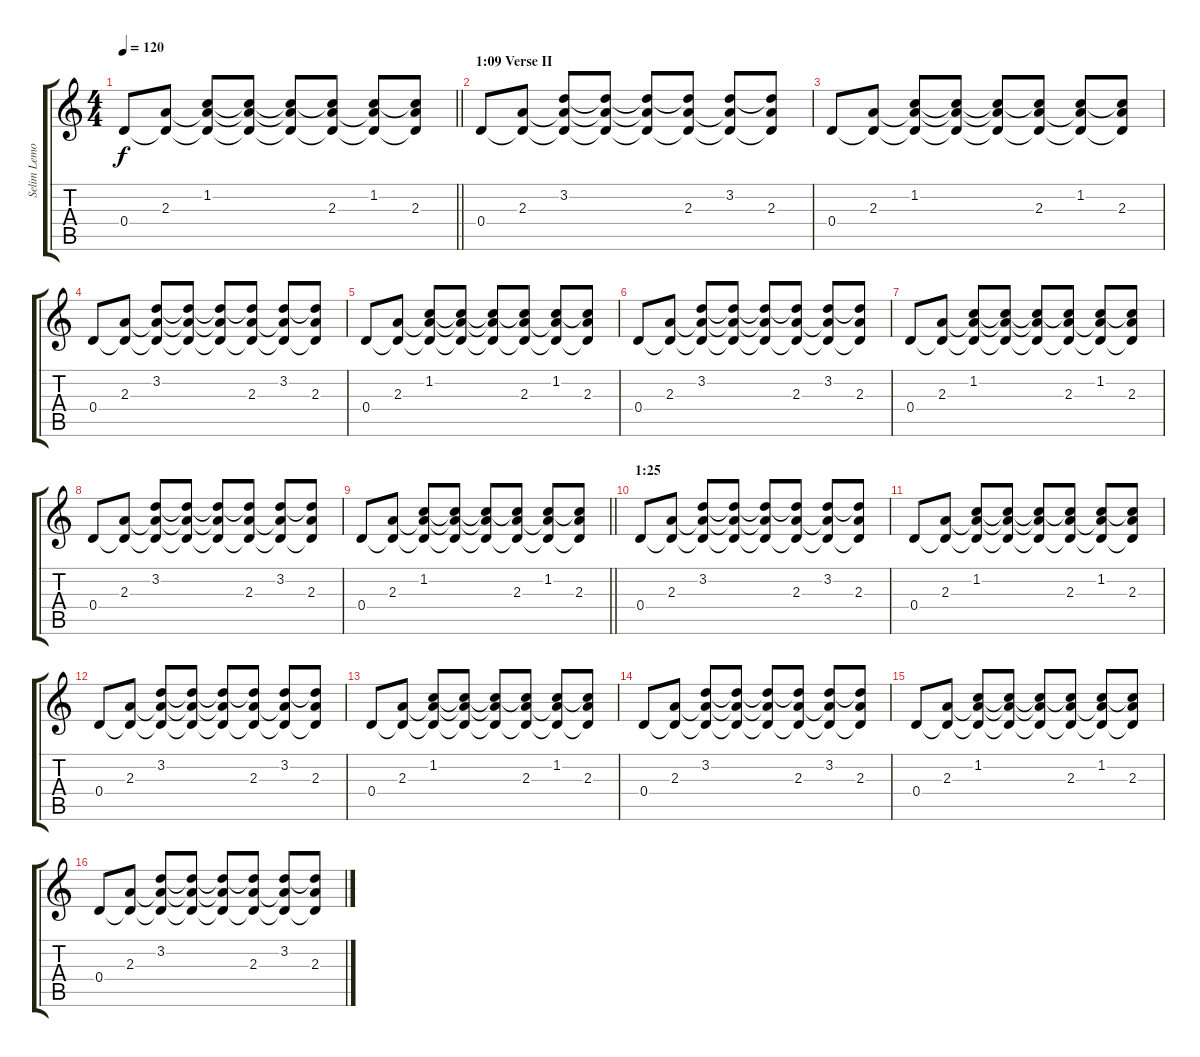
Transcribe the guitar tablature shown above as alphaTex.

\track ("Selim Lemouchi (Rhythm Guitar)" "Selim Lemo") {instrument acousticguitarsteel}
\staff {score tabs}
\tuning (E4 B3 G3 D3 A2 E2) {hide}
\ts (4 4)
\tempo 120
\clef g2
\barLineRight lightlight
\ks c
0.4.8{dy f} (2.3 0.4{t}).8 (1.2 2.3{t} 0.4{t}).8 (1.2{t} 2.3{t} 0.4{t}).8 (1.2{t} 2.3{t} 0.4{t}).8 (1.2{t} 2.3 0.4{t}).8 (1.2 2.3{t} 0.4{t}).8 (1.2{t} 2.3 0.4{t}).8 |
\section ("" "1:09 Verse II")
0.4.8 (2.3 0.4{t}).8 (3.2 2.3{t} 0.4{t}).8 (3.2{t} 2.3{t} 0.4{t}).8 (3.2{t} 2.3{t} 0.4{t}).8 (3.2{t} 2.3 0.4{t}).8 (3.2 2.3{t} 0.4{t}).8 (3.2{t} 2.3 0.4{t}).8 |
0.4.8 (2.3 0.4{t}).8 (1.2 2.3{t} 0.4{t}).8 (1.2{t} 2.3{t} 0.4{t}).8 (1.2{t} 2.3{t} 0.4{t}).8 (1.2{t} 2.3 0.4{t}).8 (1.2 2.3{t} 0.4{t}).8 (1.2{t} 2.3 0.4{t}).8 |
0.4.8 (2.3 0.4{t}).8 (3.2 2.3{t} 0.4{t}).8 (3.2{t} 2.3{t} 0.4{t}).8 (3.2{t} 2.3{t} 0.4{t}).8 (3.2{t} 2.3 0.4{t}).8 (3.2 2.3{t} 0.4{t}).8 (3.2{t} 2.3 0.4{t}).8 |
0.4.8 (2.3 0.4{t}).8 (1.2 2.3{t} 0.4{t}).8 (1.2{t} 2.3{t} 0.4{t}).8 (1.2{t} 2.3{t} 0.4{t}).8 (1.2{t} 2.3 0.4{t}).8 (1.2 2.3{t} 0.4{t}).8 (1.2{t} 2.3 0.4{t}).8 |
0.4.8 (2.3 0.4{t}).8 (3.2 2.3{t} 0.4{t}).8 (3.2{t} 2.3{t} 0.4{t}).8 (3.2{t} 2.3{t} 0.4{t}).8 (3.2{t} 2.3 0.4{t}).8 (3.2 2.3{t} 0.4{t}).8 (3.2{t} 2.3 0.4{t}).8 |
0.4.8 (2.3 0.4{t}).8 (1.2 2.3{t} 0.4{t}).8 (1.2{t} 2.3{t} 0.4{t}).8 (1.2{t} 2.3{t} 0.4{t}).8 (1.2{t} 2.3 0.4{t}).8 (1.2 2.3{t} 0.4{t}).8 (1.2{t} 2.3 0.4{t}).8 |
0.4.8 (2.3 0.4{t}).8 (3.2 2.3{t} 0.4{t}).8 (3.2{t} 2.3{t} 0.4{t}).8 (3.2{t} 2.3{t} 0.4{t}).8 (3.2{t} 2.3 0.4{t}).8 (3.2 2.3{t} 0.4{t}).8 (3.2{t} 2.3 0.4{t}).8 |
\barLineRight lightlight
0.4.8 (2.3 0.4{t}).8 (1.2 2.3{t} 0.4{t}).8 (1.2{t} 2.3{t} 0.4{t}).8 (1.2{t} 2.3{t} 0.4{t}).8 (1.2{t} 2.3 0.4{t}).8 (1.2 2.3{t} 0.4{t}).8 (1.2{t} 2.3 0.4{t}).8 |
\section ("" "1:25")
0.4.8 (2.3 0.4{t}).8 (3.2 2.3{t} 0.4{t}).8 (3.2{t} 2.3{t} 0.4{t}).8 (3.2{t} 2.3{t} 0.4{t}).8 (3.2{t} 2.3 0.4{t}).8 (3.2 2.3{t} 0.4{t}).8 (3.2{t} 2.3 0.4{t}).8 |
0.4.8 (2.3 0.4{t}).8 (1.2 2.3{t} 0.4{t}).8 (1.2{t} 2.3{t} 0.4{t}).8 (1.2{t} 2.3{t} 0.4{t}).8 (1.2{t} 2.3 0.4{t}).8 (1.2 2.3{t} 0.4{t}).8 (1.2{t} 2.3 0.4{t}).8 |
0.4.8 (2.3 0.4{t}).8 (3.2 2.3{t} 0.4{t}).8 (3.2{t} 2.3{t} 0.4{t}).8 (3.2{t} 2.3{t} 0.4{t}).8 (3.2{t} 2.3 0.4{t}).8 (3.2 2.3{t} 0.4{t}).8 (3.2{t} 2.3 0.4{t}).8 |
0.4.8 (2.3 0.4{t}).8 (1.2 2.3{t} 0.4{t}).8 (1.2{t} 2.3{t} 0.4{t}).8 (1.2{t} 2.3{t} 0.4{t}).8 (1.2{t} 2.3 0.4{t}).8 (1.2 2.3{t} 0.4{t}).8 (1.2{t} 2.3 0.4{t}).8 |
0.4.8 (2.3 0.4{t}).8 (3.2 2.3{t} 0.4{t}).8 (3.2{t} 2.3{t} 0.4{t}).8 (3.2{t} 2.3{t} 0.4{t}).8 (3.2{t} 2.3 0.4{t}).8 (3.2 2.3{t} 0.4{t}).8 (3.2{t} 2.3 0.4{t}).8 |
0.4.8 (2.3 0.4{t}).8 (1.2 2.3{t} 0.4{t}).8 (1.2{t} 2.3{t} 0.4{t}).8 (1.2{t} 2.3{t} 0.4{t}).8 (1.2{t} 2.3 0.4{t}).8 (1.2 2.3{t} 0.4{t}).8 (1.2{t} 2.3 0.4{t}).8 |
0.4.8 (2.3 0.4{t}).8 (3.2 2.3{t} 0.4{t}).8 (3.2{t} 2.3{t} 0.4{t}).8 (3.2{t} 2.3{t} 0.4{t}).8 (3.2{t} 2.3 0.4{t}).8 (3.2 2.3{t} 0.4{t}).8 (3.2{t} 2.3 0.4{t}).8
